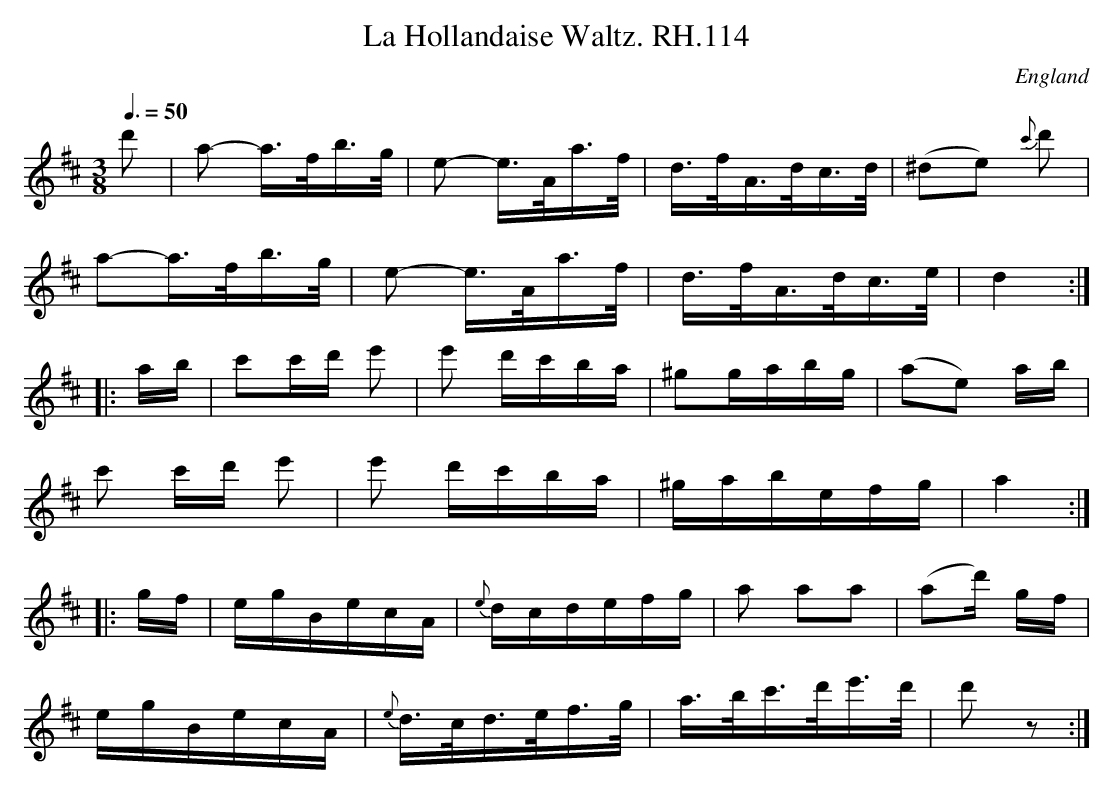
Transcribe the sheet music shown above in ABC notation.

X:1
T:La Hollandaise Waltz. RH.114
L:1/16
M:3/8
O:England
Q:3/8=50
K:D
d'2|\
a2- a>fb>g|e2- e>Aa>f|d>fA>dc>d|(^d2e2) {c'}d'2|!
a2-a>fb>g|e2- e>Aa>f|d>fA>dc>e|d4:|!
|:ab|c'2c'd' e'2|e'2 d'c'ba|^g2gabg|(a2e2) ab|!
c'2 c'd' e'2|e'2 d'c'ba|^gabefg|a4:|!
|:gf|egBecA|{e}dcdefg|a2 a2a2|(a2d') gf|!
egBecA|{e}d>cd>ef>g|a>bc'>d'e'>d'|d'2z2:|
